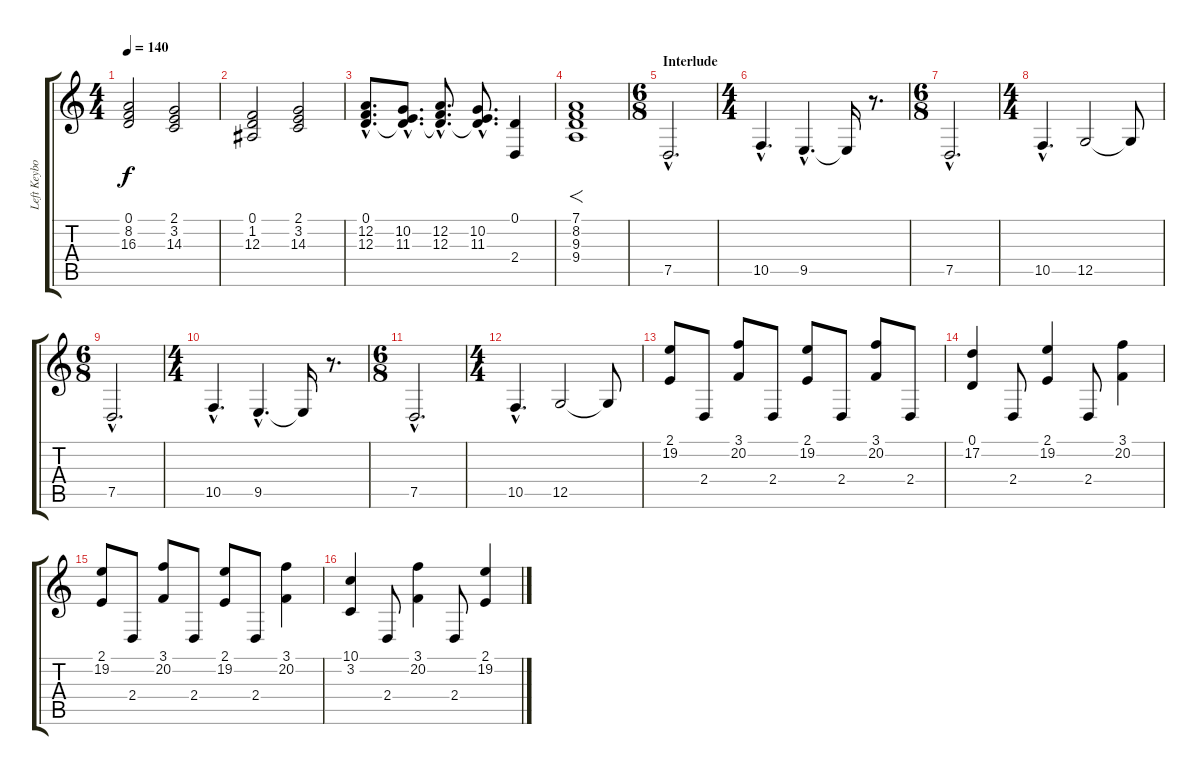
\track ("Left Keybord" "Left Keybo") {instrument choiraahs}
\staff {score tabs}
\tuning (D4 A3 F3 C3 G2 D2) {hide}
\ts (4 4)
\tempo 140
\clef g2
\ks c
(0.1 8.2 16.3).2{dy f} (2.1 3.2 14.3).2 |
(0.1 1.2 12.3).2 (2.1 3.2 14.3).2 |
(0.1{hac} 12.2{hac} 12.3{hac}).8{d} (0.1{hac t} 10.2{hac} 11.3{hac}).8{d} (0.1{hac t} 12.2{hac} 12.3{hac}).8{d} (0.1{hac t} 10.2{hac} 11.3{hac}).8{d} (0.1 2.4).4 |
(7.1 8.2 9.3 9.4).1{f volume 13 instrument pad8sweep} |
\ts (6 8)
\section ("" "Interlude")
7.5{hac}.2{d volume 12 instrument choiraahs} |
\ts (4 4)
10.5{hac}.4{d} 9.5{hac}.4{d} 9.5{t}.16 r.8{d} |
\ts (6 8)
7.5{hac}.2{d} |
\ts (4 4)
10.5{hac}.4{d} 12.5.2 12.5{t}.8 |
\ts (6 8)
7.5{hac}.2{d volume 12 instrument choiraahs} |
\ts (4 4)
10.5{hac}.4{d} 9.5{hac}.4{d} 9.5{t}.16 r.8{d} |
\ts (6 8)
7.5{hac}.2{d} |
\ts (4 4)
10.5{hac}.4{d} 12.5.2 12.5{t}.8 |
(2.1 19.2).8{instrument tremolostrings} 2.4.8 (3.1 20.2).8 2.4.8 (2.1 19.2).8 2.4.8 (3.1 20.2).8 2.4.8 |
(0.1 17.2).4 2.4.8 (2.1 19.2).4 2.4.8 (3.1 20.2).4 |
(2.1 19.2).8 2.4.8 (3.1 20.2).8 2.4.8 (2.1 19.2).8 2.4.8 (3.1 20.2).4 |
(10.1 3.2).4 2.4.8 (3.1 20.2).4 2.4.8 (2.1 19.2).4
